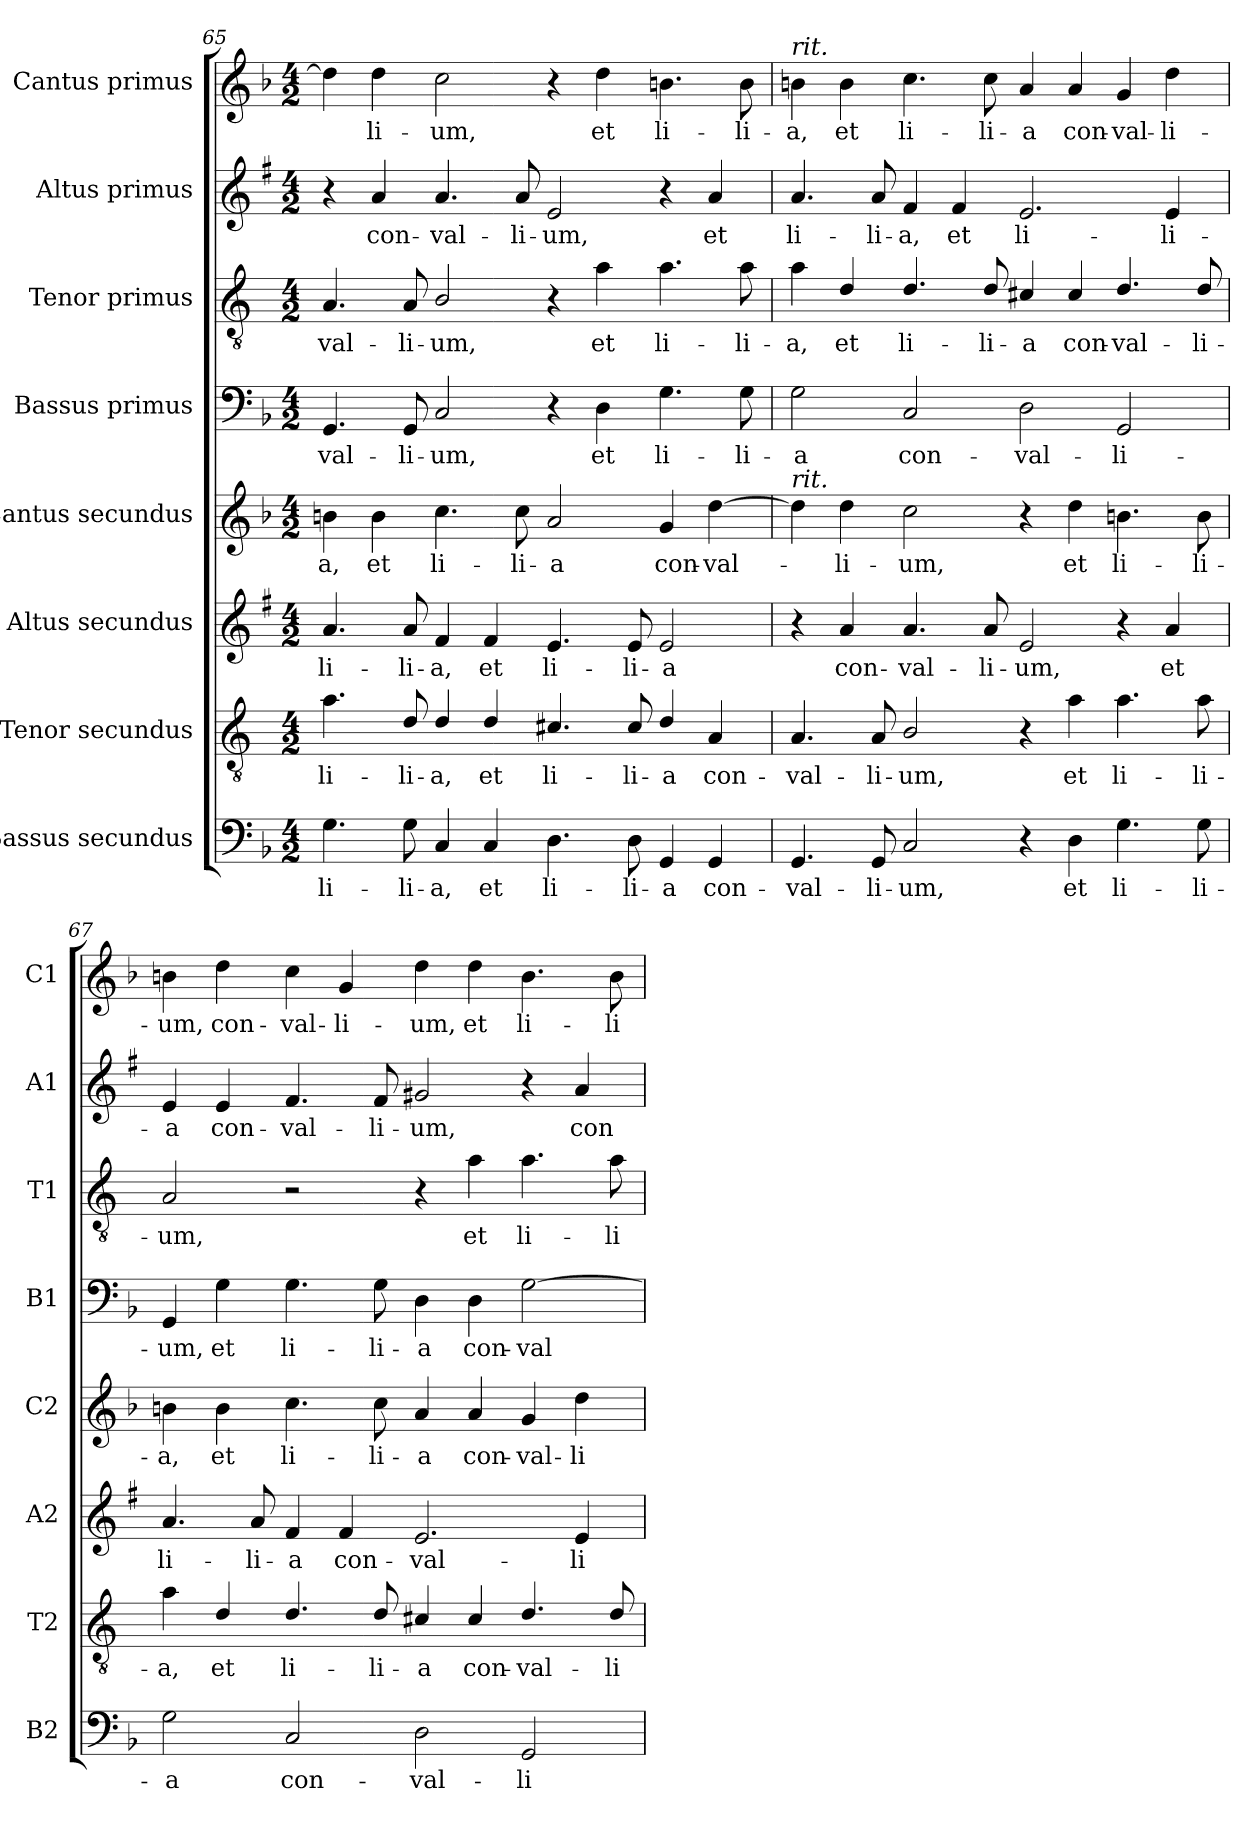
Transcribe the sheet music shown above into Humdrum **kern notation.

**kern	**text	**kern	**text	**kern	**text	**kern	**text	**kern	**text	**kern	**text	**kern	**text	**kern	**text
*part8	*part8	*part7	*part7	*part6	*part6	*part5	*part5	*part4	*part4	*part3	*part3	*part2	*part2	*part1	*part1
*staff8	*staff8	*staff7	*staff7	*staff6	*staff6	*staff5	*staff5	*staff4	*staff4	*staff3	*staff3	*staff2	*staff2	*staff1	*staff1
*I"Bassus secundus	*	*I"Tenor secundus	*	*I"Altus secundus	*	*I"Cantus secundus	*	*I"Bassus primus	*	*I"Tenor primus	*	*I"Altus primus	*	*I"Cantus primus	*
*I'B2	*	*I'T2	*	*I'A2	*	*I'C2	*	*I'B1	*	*I'T1	*	*I'A1	*	*I'C1	*
!!LO:LB:g=z
*clefF4	*	*clefGv2	*	*clefG2	*	*clefG2	*	*clefF4	*	*clefGv2	*	*clefG2	*	*clefG2	*
*	*	*ITrd4c7	*	*ITrd1c2	*	*	*	*	*	*ITrd4c7	*	*ITrd1c2	*	*	*
*k[b-]	*	*k[b-]	*	*k[b-]	*	*k[b-]	*	*k[b-]	*	*k[b-]	*	*k[b-]	*	*k[b-]	*
*F:	*	*F:	*	*F:	*	*F:	*	*F:	*	*F:	*	*F:	*	*F:	*
*M4/2	*	*M4/2	*	*M4/2	*	*M4/2	*	*M4/2	*	*M4/2	*	*M4/2	*	*M4/2	*
=65	=65	=65	=65	=65	=65	=65	=65	=65	=65	=65	=65	=65	=65	=65	=65
!	!LO:LY:b	!	!LO:LY:b	!	!LO:LY:b	!	!LO:LY:b	!	!LO:LY:b	!	!LO:LY:b	!	!	!	!
4.G\	li-	4.d\	li-	4.g/	li-	4bn\	-a,	4.GG/	-val-	4.D/	-val-	4r	.	4dd\]	.
!	!	!	!	!	!	!	!LO:LY:b	!	!	!	!	!	!LO:LY:b	!	!LO:LY:b
.	.	.	.	.	.	4b\	et	.	.	.	.	4g/	con-	4dd\	-li-
!	!LO:LY:b	!	!LO:LY:b	!	!LO:LY:b	!	!	!	!LO:LY:b	!	!LO:LY:b	!	!	!	!
8G\	-li-	8G/	-li-	8g/	-li-	.	.	8GG/	-li-	8D/	-li-	.	.	.	.
!	!LO:LY:b	!	!LO:LY:b	!	!LO:LY:b	!	!LO:LY:b	!	!LO:LY:b	!	!LO:LY:b	!	!LO:LY:b	!	!LO:LY:b
4C/	-a,	4G/	-a,	4e/	-a,	4.cc\	li-	2C/	-um,	2E/	-um,	4.g/	-val-	2cc\	-um,
!	!LO:LY:b	!	!LO:LY:b	!	!LO:LY:b	!	!	!	!	!	!	!	!	!	!
4C/	et	4G/	et	4e/	et	.	.	.	.	.	.	.	.	.	.
!	!	!	!	!	!	!	!LO:LY:b	!	!	!	!	!	!LO:LY:b	!	!
.	.	.	.	.	.	8cc\	-li-	.	.	.	.	8g/	-li-	.	.
!	!LO:LY:b	!	!LO:LY:b	!	!LO:LY:b	!	!LO:LY:b	!	!	!	!	!	!LO:LY:b	!	!
4.D\	li-	4.F#X/	li-	4.d/	li-	2a/	-a	4r	.	4r	.	2d/	-um,	4r	.
!	!	!	!	!	!	!	!	!	!LO:LY:b	!	!LO:LY:b	!	!	!	!LO:LY:b
.	.	.	.	.	.	.	.	4D\	et	4d\	et	.	.	4dd\	et
!	!LO:LY:b	!	!LO:LY:b	!	!LO:LY:b	!	!	!	!	!	!	!	!	!	!
8D\	-li-	8F#/	-li-	8d/	-li-	.	.	.	.	.	.	.	.	.	.
!	!LO:LY:b	!	!LO:LY:b	!	!LO:LY:b	!	!LO:LY:b	!	!LO:LY:b	!	!LO:LY:b	!	!	!	!LO:LY:b
4GG/	-a	4G/	-a	2d/	-a	4g/	con-	4.G\	li-	4.d\	li-	4r	.	4.bn\	li-
!	!LO:LY:b	!	!LO:LY:b	!	!	!	!LO:LY:b	!	!	!	!	!	!LO:LY:b	!	!
4GG/	con-	4D/	con-	.	.	[4dd\	-val-	.	.	.	.	4g/	et	.	.
!	!	!	!	!	!	!	!	!	!LO:LY:b	!	!LO:LY:b	!	!	!	!LO:LY:b
.	.	.	.	.	.	.	.	8G\	-li-	8d\	-li-	.	.	8b\	-li-
=66	=66	=66	=66	=66	=66	=66	=66	=66	=66	=66	=66	=66	=66	=66	=66
!	!	!	!	!	!	!	!	!	!	!	!	!	!	!LO:TX:a:i:t=rit.	!
!	!	!	!	!	!	!LO:TX:a:i:t=rit.	!	!	!	!	!	!	!	!	!
!	!LO:LY:b	!	!LO:LY:b	!	!	!	!	!	!LO:LY:b	!	!LO:LY:b	!	!LO:LY:b	!	!LO:LY:b
4.GG/	-val-	4.D/	-val-	4r	.	4dd\]	.	2G\	-a	4d\	-a,	4.g/	li-	4bn\	-a,
!	!	!	!	!	!LO:LY:b	!	!LO:LY:b	!	!	!	!LO:LY:b	!	!	!	!LO:LY:b
.	.	.	.	4g/	con-	4dd\	-li-	.	.	4G/	et	.	.	4b\	et
!	!LO:LY:b	!	!LO:LY:b	!	!	!	!	!	!	!	!	!	!LO:LY:b	!	!
8GG/	-li-	8D/	-li-	.	.	.	.	.	.	.	.	8g/	-li-	.	.
!	!LO:LY:b	!	!LO:LY:b	!	!LO:LY:b	!	!LO:LY:b	!	!LO:LY:b	!	!LO:LY:b	!	!LO:LY:b	!	!LO:LY:b
2C/	-um,	2E/	-um,	4.g/	-val-	2cc\	-um,	2C/	con-	4.G/	li-	4e/	-a,	4.cc\	li-
!	!	!	!	!	!	!	!	!	!	!	!	!	!LO:LY:b	!	!
.	.	.	.	.	.	.	.	.	.	.	.	4e/	et	.	.
!	!	!	!	!	!LO:LY:b	!	!	!	!	!	!LO:LY:b	!	!	!	!LO:LY:b
.	.	.	.	8g/	-li-	.	.	.	.	8G/	-li-	.	.	8cc\	-li-
!	!	!	!	!	!LO:LY:b	!	!	!	!LO:LY:b	!	!LO:LY:b	!	!LO:LY:b	!	!LO:LY:b
4r	.	4r	.	2d/	-um,	4r	.	2D\	-val-	4F#X/	-a	2.d/	li-	4a/	-a
!	!LO:LY:b	!	!LO:LY:b	!	!	!	!LO:LY:b	!	!	!	!LO:LY:b	!	!	!	!LO:LY:b
4D\	et	4d\	et	.	.	4dd\	et	.	.	4F#/	con-	.	.	4a/	con-
!	!LO:LY:b	!	!LO:LY:b	!	!	!	!LO:LY:b	!	!LO:LY:b	!	!LO:LY:b	!	!	!	!LO:LY:b
4.G\	li-	4.d\	li-	4r	.	4.bn\	li-	2GG/	-li-	4.G/	-val-	.	.	4g/	-val-
!	!	!	!	!	!LO:LY:b	!	!	!	!	!	!	!	!LO:LY:b	!	!LO:LY:b
.	.	.	.	4g/	et	.	.	.	.	.	.	4d/	-li-	4dd\	-li-
!	!LO:LY:b	!	!LO:LY:b	!	!	!	!LO:LY:b	!	!	!	!LO:LY:b	!	!	!	!
8G\	-li-	8d\	-li-	.	.	8b\	-li-	.	.	8G/	-li-	.	.	.	.
=67	=67	=67	=67	=67	=67	=67	=67	=67	=67	=67	=67	=67	=67	=67	=67
!	!LO:LY:b	!	!LO:LY:b	!	!LO:LY:b	!	!LO:LY:b	!	!LO:LY:b	!	!LO:LY:b	!	!LO:LY:b	!	!LO:LY:b
2G\	-a	4d\	-a,	4.g/	li-	4bn\	-a,	4GG/	-um,	2D/	-um,	4d/	-a	4bn\	-um,
!	!	!	!LO:LY:b	!	!	!	!LO:LY:b	!	!LO:LY:b	!	!	!	!LO:LY:b	!	!LO:LY:b
.	.	4G/	et	.	.	4b\	et	4G\	et	.	.	4d/	con-	4dd\	con-
!	!	!	!	!	!LO:LY:b	!	!	!	!	!	!	!	!	!	!
.	.	.	.	8g/	-li-	.	.	.	.	.	.	.	.	.	.
!	!LO:LY:b	!	!LO:LY:b	!	!LO:LY:b	!	!LO:LY:b	!	!LO:LY:b	!	!	!	!LO:LY:b	!	!LO:LY:b
2C/	con-	4.G/	li-	4e/	-a	4.cc\	li-	4.G\	li-	2r	.	4.e/	-val-	4cc\	-val-
!	!	!	!	!	!LO:LY:b	!	!	!	!	!	!	!	!	!	!LO:LY:b
.	.	.	.	4e/	con-	.	.	.	.	.	.	.	.	4g/	-li-
!	!	!	!LO:LY:b	!	!	!	!LO:LY:b	!	!LO:LY:b	!	!	!	!LO:LY:b	!	!
.	.	8G/	-li-	.	.	8cc\	-li-	8G\	-li-	.	.	8e/	-li-	.	.
!	!LO:LY:b	!	!LO:LY:b	!	!LO:LY:b	!	!LO:LY:b	!	!LO:LY:b	!	!	!	!LO:LY:b	!	!LO:LY:b
2D\	-val-	4F#X/	-a	2.d/	-val-	4a/	-a	4D\	-a	4r	.	2f#X/	-um,	4dd\	-um,
!	!	!	!LO:LY:b	!	!	!	!LO:LY:b	!	!LO:LY:b	!	!LO:LY:b	!	!	!	!LO:LY:b
.	.	4F#/	con-	.	.	4a/	con-	4D\	con-	4d\	et	.	.	4dd\	et
!	!LO:LY:b	!	!LO:LY:b	!	!	!	!LO:LY:b	!	!LO:LY:b	!	!LO:LY:b	!	!	!	!LO:LY:b
2GG/	-li-	4.G/	-val-	.	.	4g/	-val-	[2G\	-val-	4.d\	li-	4r	.	4.b\	li-
!	!	!	!	!	!LO:LY:b	!	!LO:LY:b	!	!	!	!	!	!LO:LY:b	!	!
.	.	.	.	4d/	-li-	4dd\	-li-	.	.	.	.	4g/	con-	.	.
!	!	!	!LO:LY:b	!	!	!	!	!	!	!	!LO:LY:b	!	!	!	!LO:LY:b
.	.	8G/	-li-	.	.	.	.	.	.	8d\	-li-	.	.	8b\	-li-
=	=	=	=	=	=	=	=	=	=	=	=	=	=	=	=
*-	*-	*-	*-	*-	*-	*-	*-	*-	*-	*-	*-	*-	*-	*-	*-
